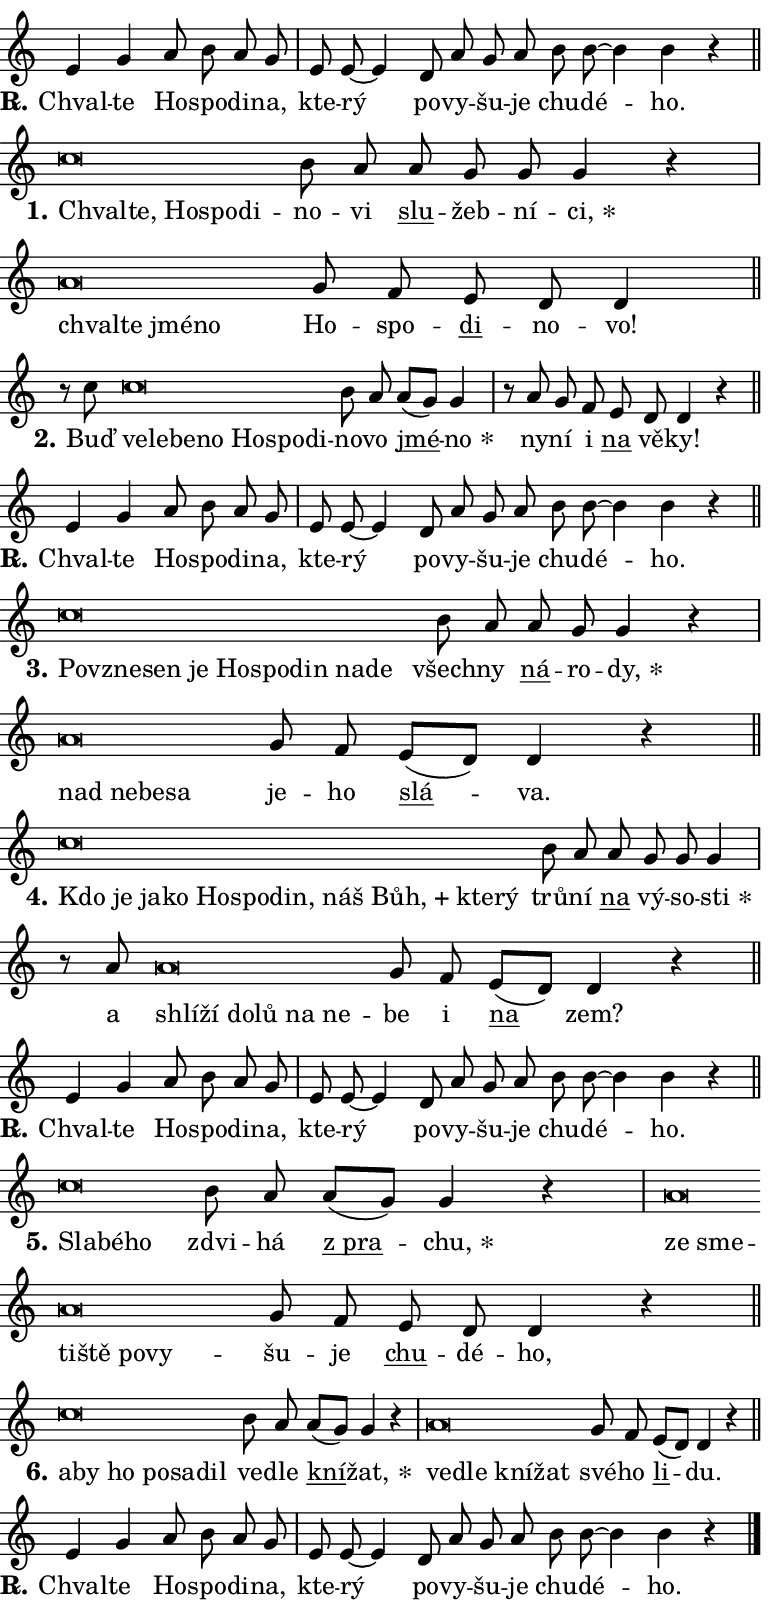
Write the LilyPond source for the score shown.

\version "2.24.0"
\header { tagline = "" }
\paper {
  indent = 0\cm
  top-margin = 0\cm
  right-margin = 0.13\cm % to fit lyric hyphens
  bottom-margin = 0\cm
  left-margin = 0\cm
  paper-width = 13\cm
  page-breaking = #ly:one-page-breaking
  system-system-spacing.basic-distance = #11
  score-system-spacing.basic-distance = #11
  ragged-last = ##f
}


%% Author: Thomas Morley
%% https://lists.gnu.org/archive/html/lilypond-user/2020-05/msg00002.html
#(define (line-position grob)
"Returns position of @var[grob} in current system:
   @code{'start}, if at first time-step
   @code{'end}, if at last time-step
   @code{'middle} otherwise
"
  (let* ((col (ly:item-get-column grob))
         (ln (ly:grob-object col 'left-neighbor))
         (rn (ly:grob-object col 'right-neighbor))
         (col-to-check-left (if (ly:grob? ln) ln col))
         (col-to-check-right (if (ly:grob? rn) rn col))
         (break-dir-left
           (and
             (ly:grob-property col-to-check-left 'non-musical #f)
             (ly:item-break-dir col-to-check-left)))
         (break-dir-right
           (and
             (ly:grob-property col-to-check-right 'non-musical #f)
             (ly:item-break-dir col-to-check-right))))
        (cond ((eqv? 1 break-dir-left) 'start)
              ((eqv? -1 break-dir-right) 'end)
              (else 'middle))))

#(define (tranparent-at-line-position vctor)
  (lambda (grob)
  "Relying on @code{line-position} select the relevant enry from @var{vctor}.
Used to determine transparency,"
    (case (line-position grob)
      ((end) (not (vector-ref vctor 0)))
      ((middle) (not (vector-ref vctor 1)))
      ((start) (not (vector-ref vctor 2))))))

noteHeadBreakVisibility =
#(define-music-function (break-visibility)(vector?)
"Makes @code{NoteHead}s transparent relying on @var{break-visibility}"
#{
  \override NoteHead.transparent =
    #(tranparent-at-line-position break-visibility)
#})

#(define delete-ledgers-for-transparent-note-heads
  (lambda (grob)
    "Reads whether a @code{NoteHead} is transparent.
If so this @code{NoteHead} is removed from @code{'note-heads} from
@var{grob}, which is supposed to be @code{LedgerLineSpanner}.
As a result ledgers are not printed for this @code{NoteHead}"
    (let* ((nhds-array (ly:grob-object grob 'note-heads))
           (nhds-list
             (if (ly:grob-array? nhds-array)
                 (ly:grob-array->list nhds-array)
                 '()))
           ;; Relies on the transparent-property being done before
           ;; Staff.LedgerLineSpanner.after-line-breaking is executed.
           ;; This is fragile ...
           (to-keep
             (remove
               (lambda (nhd)
                 (ly:grob-property nhd 'transparent #f))
               nhds-list)))
      ;; TODO find a better method to iterate over grob-arrays, similiar
      ;; to filter/remove etc for lists
      ;; For now rebuilt from scratch
      (set! (ly:grob-object grob 'note-heads)  '())
      (for-each
        (lambda (nhd)
          (ly:pointer-group-interface::add-grob grob 'note-heads nhd))
        to-keep))))

squashNotes = {
  \override NoteHead.X-extent = #'(-0.2 . 0.2)
  \override NoteHead.Y-extent = #'(-0.75 . 0)
  \override NoteHead.stencil =
    #(lambda (grob)
       (let ((pos (ly:grob-property grob 'staff-position)))
         (begin
           (if (< pos -7) (display "ERROR: Lower brevis then expected\n") (display ""))
           (if (<= pos -6) ly:text-interface::print ly:note-head::print))))
}
unSquashNotes = {
  \revert NoteHead.X-extent
  \revert NoteHead.Y-extent
  \revert NoteHead.stencil
}

hideNotes = \noteHeadBreakVisibility #begin-of-line-visible
unHideNotes = \noteHeadBreakVisibility #all-visible

% work-around for resetting accidentals
% https://lilypond.org/doc/v2.23/Documentation/notation/displaying-rhythms#unmetered-music
cadenzaMeasure = {
  \cadenzaOff
  \partial 1024 s1024
  \cadenzaOn
}

#(define-markup-command (accent layout props text) (markup?)
  "Underline accented syllable"
  (interpret-markup layout props
    #{\markup \override #'(offset . 4.3) \underline { #text }#}))

responsum = \markup \concat {
  "R" \hspace #-1.05 \path #0.1 #'((moveto 0 0.07) (lineto 0.9 0.8)) \hspace #0.05 "."
}

spaceSize = #0.6828661417322834 % exact space size for TeX Gyre Schola

\layout {
  \context {
    \Staff
    \remove "Time_signature_engraver"
    \override LedgerLineSpanner.after-line-breaking = #delete-ledgers-for-transparent-note-heads
  }
  \context {
    \Lyrics {
      \override LyricSpace.minimum-distance = \spaceSize
      \override LyricText.font-name = #"TeX Gyre Schola"
      \override LyricText.font-size = 1
      \override StanzaNumber.font-name = #"TeX Gyre Schola Bold"
      \override StanzaNumber.font-size = 1
    }
  }
  \context {
    \Score 
    \override NoteHead.text =
      #(lambda (grob) 
        (let ((pos (ly:grob-property grob 'staff-position)))
          #{\markup {
            \combine
              \halign #-0.55 \raise #(if (= pos -6) 0 0.5) \override #'(thickness . 2) \draw-line #'(3.2 . 0)
              \musicglyph "noteheads.sM1"
          }#}))
  }
}

% magnetic-lyrics.ily
%
%   written by
%     Jean Abou Samra <jean@abou-samra.fr>
%     Werner Lemberg <wl@gnu.org>
%
%   adapted by
%     Jiri Hon <jiri.hon@gmail.com>
%
% Version 2022-Apr-15

% https://www.mail-archive.com/lilypond-user@gnu.org/msg149350.html

#(define (Left_hyphen_pointer_engraver context)
   "Collect syllable-hyphen-syllable occurrences in lyrics and store
them in properties.  This engraver only looks to the left.  For
example, if the lyrics input is @code{foo -- bar}, it does the
following.

@itemize @bullet
@item
Set the @code{text} property of the @code{LyricHyphen} grob between
@q{foo} and @q{bar} to @code{foo}.

@item
Set the @code{left-hyphen} property of the @code{LyricText} grob with
text @q{foo} to the @code{LyricHyphen} grob between @q{foo} and
@q{bar}.
@end itemize

Use this auxiliary engraver in combination with the
@code{lyric-@/text::@/apply-@/magnetic-@/offset!} hook."
   (let ((hyphen #f)
         (text #f))
     (make-engraver
      (acknowledgers
       ((lyric-syllable-interface engraver grob source-engraver)
        (set! text grob)))
      (end-acknowledgers
       ((lyric-hyphen-interface engraver grob source-engraver)
        ;(when (not (grob::has-interface grob 'lyric-space-interface))
          (set! hyphen grob)));)
      ((stop-translation-timestep engraver)
       (when (and text hyphen)
         (ly:grob-set-object! text 'left-hyphen hyphen))
       (set! text #f)
       (set! hyphen #f)))))

#(define (lyric-text::apply-magnetic-offset! grob)
   "If the space between two syllables is less than the value in
property @code{LyricText@/.details@/.squash-threshold}, move the right
syllable to the left so that it gets concatenated with the left
syllable.

Use this function as a hook for
@code{LyricText@/.after-@/line-@/breaking} if the
@code{Left_@/hyphen_@/pointer_@/engraver} is active."
   (let ((hyphen (ly:grob-object grob 'left-hyphen #f)))
     (when hyphen
       (let ((left-text (ly:spanner-bound hyphen LEFT)))
         (when (grob::has-interface left-text 'lyric-syllable-interface)
           (let* ((common (ly:grob-common-refpoint grob left-text X))
                  (this-x-ext (ly:grob-extent grob common X))
                  (left-x-ext
                   (begin
                     ;; Trigger magnetism for left-text.
                     (ly:grob-property left-text 'after-line-breaking)
                     (ly:grob-extent left-text common X)))
                  ;; `delta` is the gap width between two syllables.
                  (delta (- (interval-start this-x-ext)
                            (interval-end left-x-ext)))
                  (details (ly:grob-property grob 'details))
                  (threshold (assoc-get 'squash-threshold details 0.2)))
             (when (< delta threshold)
               (let* (;; We have to manipulate the input text so that
                      ;; ligatures crossing syllable boundaries are not
                      ;; disabled.  For languages based on the Latin
                      ;; script this is essentially a beautification.
                      ;; However, for non-Western scripts it can be a
                      ;; necessity.
                      (lt (ly:grob-property left-text 'text))
                      (rt (ly:grob-property grob 'text))
                      (is-space (grob::has-interface hyphen 'lyric-space-interface))
                      (space (if is-space " " ""))
                      (extra-delta (if is-space spaceSize 0))
                      ;; Append new syllable.
                      (ltrt-space (if (and (string? lt) (string? rt))
                                (string-append lt space rt)
                                (make-concat-markup (list lt space rt))))
                      ;; Right-align `ltrt` to the right side.
                      (ltrt-space-markup (grob-interpret-markup
                               grob
                               (make-translate-markup
                                (cons (interval-length this-x-ext) 0)
                                (make-right-align-markup ltrt-space)))))
                 (begin
                   ;; Don't print `left-text`.
                   (ly:grob-set-property! left-text 'stencil #f)
                   ;; Set text and stencil (which holds all collected
                   ;; syllables so far) and shift it to the left.
                   (ly:grob-set-property! grob 'text ltrt-space)
                   (ly:grob-set-property! grob 'stencil ltrt-space-markup)
                   (ly:grob-translate-axis! grob (- (- delta extra-delta)) X))))))))))


#(define (lyric-hyphen::displace-bounds-first grob)
   ;; Make very sure this callback isn't triggered too early.
   (let ((left (ly:spanner-bound grob LEFT))
         (right (ly:spanner-bound grob RIGHT)))
     (ly:grob-property left 'after-line-breaking)
     (ly:grob-property right 'after-line-breaking)
     (ly:lyric-hyphen::print grob)))

squashThreshold = #0.4

\layout {
  \context {
    \Lyrics
    \consists #Left_hyphen_pointer_engraver
    \override LyricText.after-line-breaking =
      #lyric-text::apply-magnetic-offset!
    \override LyricHyphen.stencil = #lyric-hyphen::displace-bounds-first
    \override LyricText.details.squash-threshold = \squashThreshold
    \override LyricHyphen.minimum-distance = 0
    \override LyricHyphen.minimum-length = \squashThreshold
  }
}

squashText = \override LyricText.details.squash-threshold = 9999
unSquashText = \override LyricText.details.squash-threshold = \squashThreshold

leftText = \override LyricText.self-alignment-X = #LEFT
unLeftText = \revert LyricText.self-alignment-X

starOffset = #(lambda (grob) 
                (let ((x_offset (ly:self-alignment-interface::aligned-on-x-parent grob)))
                  (if (= x_offset 0) 0 (+ x_offset 1.2))))

star = #(define-music-function (syllable)(string?)
"Append star separator at the end of a syllable"
#{
  \once \override LyricText.X-offset = #starOffset
  \lyricmode { \markup {
    #syllable
    \override #'((font-name . "TeX Gyre Schola Bold")) \hspace #0.2 \lower #0.65 \larger "*"
  } }
#})

starAccent = #(define-music-function (syllable)(string?)
"Append star separator at the end of a syllable and make accent"
#{
  \once \override LyricText.X-offset = #starOffset
  \lyricmode { \markup {
    \accent #syllable
    \override #'((font-name . "TeX Gyre Schola Bold")) \hspace #0.2 \lower #0.65 \larger "*"
  } }
#})

breath = #(define-music-function (syllable)(string?)
"Append breathing indicator at the end of a syllable"
#{
  \lyricmode { \markup { #syllable "+" } }
#})

optionalBreath = #(define-music-function (syllable)(string?)
"Append optional breathing indicator at the end of a syllable"
#{
  \lyricmode { \markup { #syllable "(+)" } }
#})


\score {
    <<
        \new Voice = "melody" { \cadenzaOn \key c \major \relative { e'4 g a8 b a g \cadenzaMeasure \bar "|" e e~ e4 \bar "" d8 a' g a \bar "" b b~ b4 b r \cadenzaMeasure \bar "||" \break } }
        \new Lyrics \lyricsto "melody" { \lyricmode { \set stanza = \responsum
Chval -- te Ho -- spo -- di -- na, kte -- rý po -- vy -- šu -- je chu -- dé -- ho. } }
    >>
    \layout {}
}

\score {
    <<
        \new Voice = "melody" { \cadenzaOn \key c \major \relative { \squashNotes c''\breve*1/16 \hideNotes \breve*1/16 \bar "" \breve*1/16 \bar "" \breve*1/16 \breve*1/16 \bar "" \unHideNotes \unSquashNotes b8 a \bar "" a g g g4 r \cadenzaMeasure \bar "|" \squashNotes a\breve*1/16 \hideNotes \breve*1/16 \bar "" \breve*1/16 \breve*1/16 \bar "" \unHideNotes \unSquashNotes g8 f \bar "" e d d4 \cadenzaMeasure \bar "||" \break } }
        \new Lyrics \lyricsto "melody" { \lyricmode { \set stanza = "1."
\leftText Chval -- \squashText te, Ho -- spo -- di -- \unLeftText \unSquashText no -- vi \markup \accent slu -- žeb -- ní -- \star ci, \leftText chval -- \squashText te jmé -- no \unLeftText \unSquashText Ho -- spo -- \markup \accent di -- no -- vo! } }
    >>
    \layout {}
}

\score {
    <<
        \new Voice = "melody" { \cadenzaOn \key c \major \relative { r8 c''8 \squashNotes c\breve*1/16 \hideNotes \breve*1/16 \bar "" \breve*1/16 \bar "" \breve*1/16 \bar "" \breve*1/16 \bar "" \breve*1/16 \breve*1/16 \bar "" \unHideNotes \unSquashNotes b8 a \bar "" a[( g)] g4 \cadenzaMeasure \bar "|" r8 a g8 f \bar "" e d d4 r \cadenzaMeasure \bar "||" \break } }
        \new Lyrics \lyricsto "melody" { \lyricmode { \set stanza = "2."
Buď \leftText ve -- \squashText le -- be -- no Ho -- spo -- di -- \unLeftText \unSquashText no -- vo \markup \accent jmé -- \star no ny -- ní i \markup \accent na vě -- ky! } }
    >>
    \layout {}
}

\score {
    <<
        \new Voice = "melody" { \cadenzaOn \key c \major \relative { e'4 g a8 b a g \cadenzaMeasure \bar "|" e e~ e4 \bar "" d8 a' g a \bar "" b b~ b4 b r \cadenzaMeasure \bar "||" \break } }
        \new Lyrics \lyricsto "melody" { \lyricmode { \set stanza = \responsum
Chval -- te Ho -- spo -- di -- na, kte -- rý po -- vy -- šu -- je chu -- dé -- ho. } }
    >>
    \layout {}
}

\score {
    <<
        \new Voice = "melody" { \cadenzaOn \key c \major \relative { \squashNotes c''\breve*1/16 \hideNotes \breve*1/16 \bar "" \breve*1/16 \bar "" \breve*1/16 \bar "" \breve*1/16 \bar "" \breve*1/16 \bar "" \breve*1/16 \bar "" \breve*1/16 \breve*1/16 \bar "" \unHideNotes \unSquashNotes b8 a \bar "" a g g4 r \cadenzaMeasure \bar "|" \squashNotes a\breve*1/16 \hideNotes \breve*1/16 \bar "" \breve*1/16 \breve*1/16 \bar "" \unHideNotes \unSquashNotes g8 f \bar "" e[( d)] d4 r \cadenzaMeasure \bar "||" \break } }
        \new Lyrics \lyricsto "melody" { \lyricmode { \set stanza = "3."
\leftText Po -- \squashText vzne -- sen je Ho -- spo -- din na -- de \unLeftText \unSquashText všech -- ny \markup \accent ná -- ro -- \star dy, \leftText nad \squashText ne -- be -- sa \unLeftText \unSquashText je -- ho \markup \accent slá -- va. } }
    >>
    \layout {}
}

\score {
    <<
        \new Voice = "melody" { \cadenzaOn \key c \major \relative { \squashNotes c''\breve*1/16 \hideNotes \breve*1/16 \bar "" \breve*1/16 \bar "" \breve*1/16 \bar "" \breve*1/16 \bar "" \breve*1/16 \bar "" \breve*1/16 \bar "" \breve*1/16 \bar "" \breve*1/16 \bar "" \breve*1/16 \breve*1/16 \bar "" \unHideNotes \unSquashNotes b8 a \bar "" a g g g4 \cadenzaMeasure \bar "|" r8 a8 \squashNotes a\breve*1/16 \hideNotes \breve*1/16 \bar "" \breve*1/16 \bar "" \breve*1/16 \bar "" \breve*1/16 \breve*1/16 \bar "" \unHideNotes \unSquashNotes g8 f \bar "" e[( d)] d4 r \cadenzaMeasure \bar "||" \break } }
        \new Lyrics \lyricsto "melody" { \lyricmode { \set stanza = "4."
\leftText Kdo \squashText je ja -- ko Ho -- spo -- din, náš \breath "Bůh," kte -- rý \unLeftText \unSquashText trů -- ní \markup \accent na vý -- so -- \star sti a \leftText shlí -- \squashText ží do -- lů na ne -- \unLeftText \unSquashText be i \markup \accent na zem? } }
    >>
    \layout {}
}

\score {
    <<
        \new Voice = "melody" { \cadenzaOn \key c \major \relative { e'4 g a8 b a g \cadenzaMeasure \bar "|" e e~ e4 \bar "" d8 a' g a \bar "" b b~ b4 b r \cadenzaMeasure \bar "||" \break } }
        \new Lyrics \lyricsto "melody" { \lyricmode { \set stanza = \responsum
Chval -- te Ho -- spo -- di -- na, kte -- rý po -- vy -- šu -- je chu -- dé -- ho. } }
    >>
    \layout {}
}

\score {
    <<
        \new Voice = "melody" { \cadenzaOn \key c \major \relative { \squashNotes c''\breve*1/16 \hideNotes \breve*1/16 \breve*1/16 \bar "" \unHideNotes \unSquashNotes b8 a \bar "" a[( g)] g4 r \cadenzaMeasure \bar "|" \squashNotes a\breve*1/16 \hideNotes \breve*1/16 \bar "" \breve*1/16 \bar "" \breve*1/16 \bar "" \breve*1/16 \breve*1/16 \bar "" \unHideNotes \unSquashNotes g8 f \bar "" e d d4 r \cadenzaMeasure \bar "||" \break } }
        \new Lyrics \lyricsto "melody" { \lyricmode { \set stanza = "5."
\leftText Sla -- \squashText bé -- ho \unLeftText \unSquashText zdvi -- há \markup \accent "z pra" -- \star chu, \leftText ze \squashText sme -- ti -- ště po -- vy -- \unLeftText \unSquashText šu -- je \markup \accent chu -- dé -- ho, } }
    >>
    \layout {}
}

\score {
    <<
        \new Voice = "melody" { \cadenzaOn \key c \major \relative { \squashNotes c''\breve*1/16 \hideNotes \breve*1/16 \bar "" \breve*1/16 \bar "" \breve*1/16 \bar "" \breve*1/16 \breve*1/16 \bar "" \unHideNotes \unSquashNotes b8 a \bar "" a[( g)] g4 r \cadenzaMeasure \bar "|" \squashNotes a\breve*1/16 \hideNotes \breve*1/16 \bar "" \breve*1/16 \breve*1/16 \bar "" \unHideNotes \unSquashNotes g8 f \bar "" e[( d)] d4 r \cadenzaMeasure \bar "||" \break } }
        \new Lyrics \lyricsto "melody" { \lyricmode { \set stanza = "6."
\leftText a -- \squashText by ho po -- sa -- dil \unLeftText \unSquashText ve -- dle \markup \accent kní -- \star žat, \leftText ve -- \squashText dle kní -- žat \unLeftText \unSquashText své -- ho \markup \accent li -- du. } }
    >>
    \layout {}
}

\score {
    <<
        \new Voice = "melody" { \cadenzaOn \key c \major \relative { e'4 g a8 b a g \cadenzaMeasure \bar "|" e e~ e4 \bar "" d8 a' g a \bar "" b b~ b4 b r \cadenzaMeasure \bar "||" \break } \bar "|." }
        \new Lyrics \lyricsto "melody" { \lyricmode { \set stanza = \responsum
Chval -- te Ho -- spo -- di -- na, kte -- rý po -- vy -- šu -- je chu -- dé -- ho. } }
    >>
    \layout {}
}
